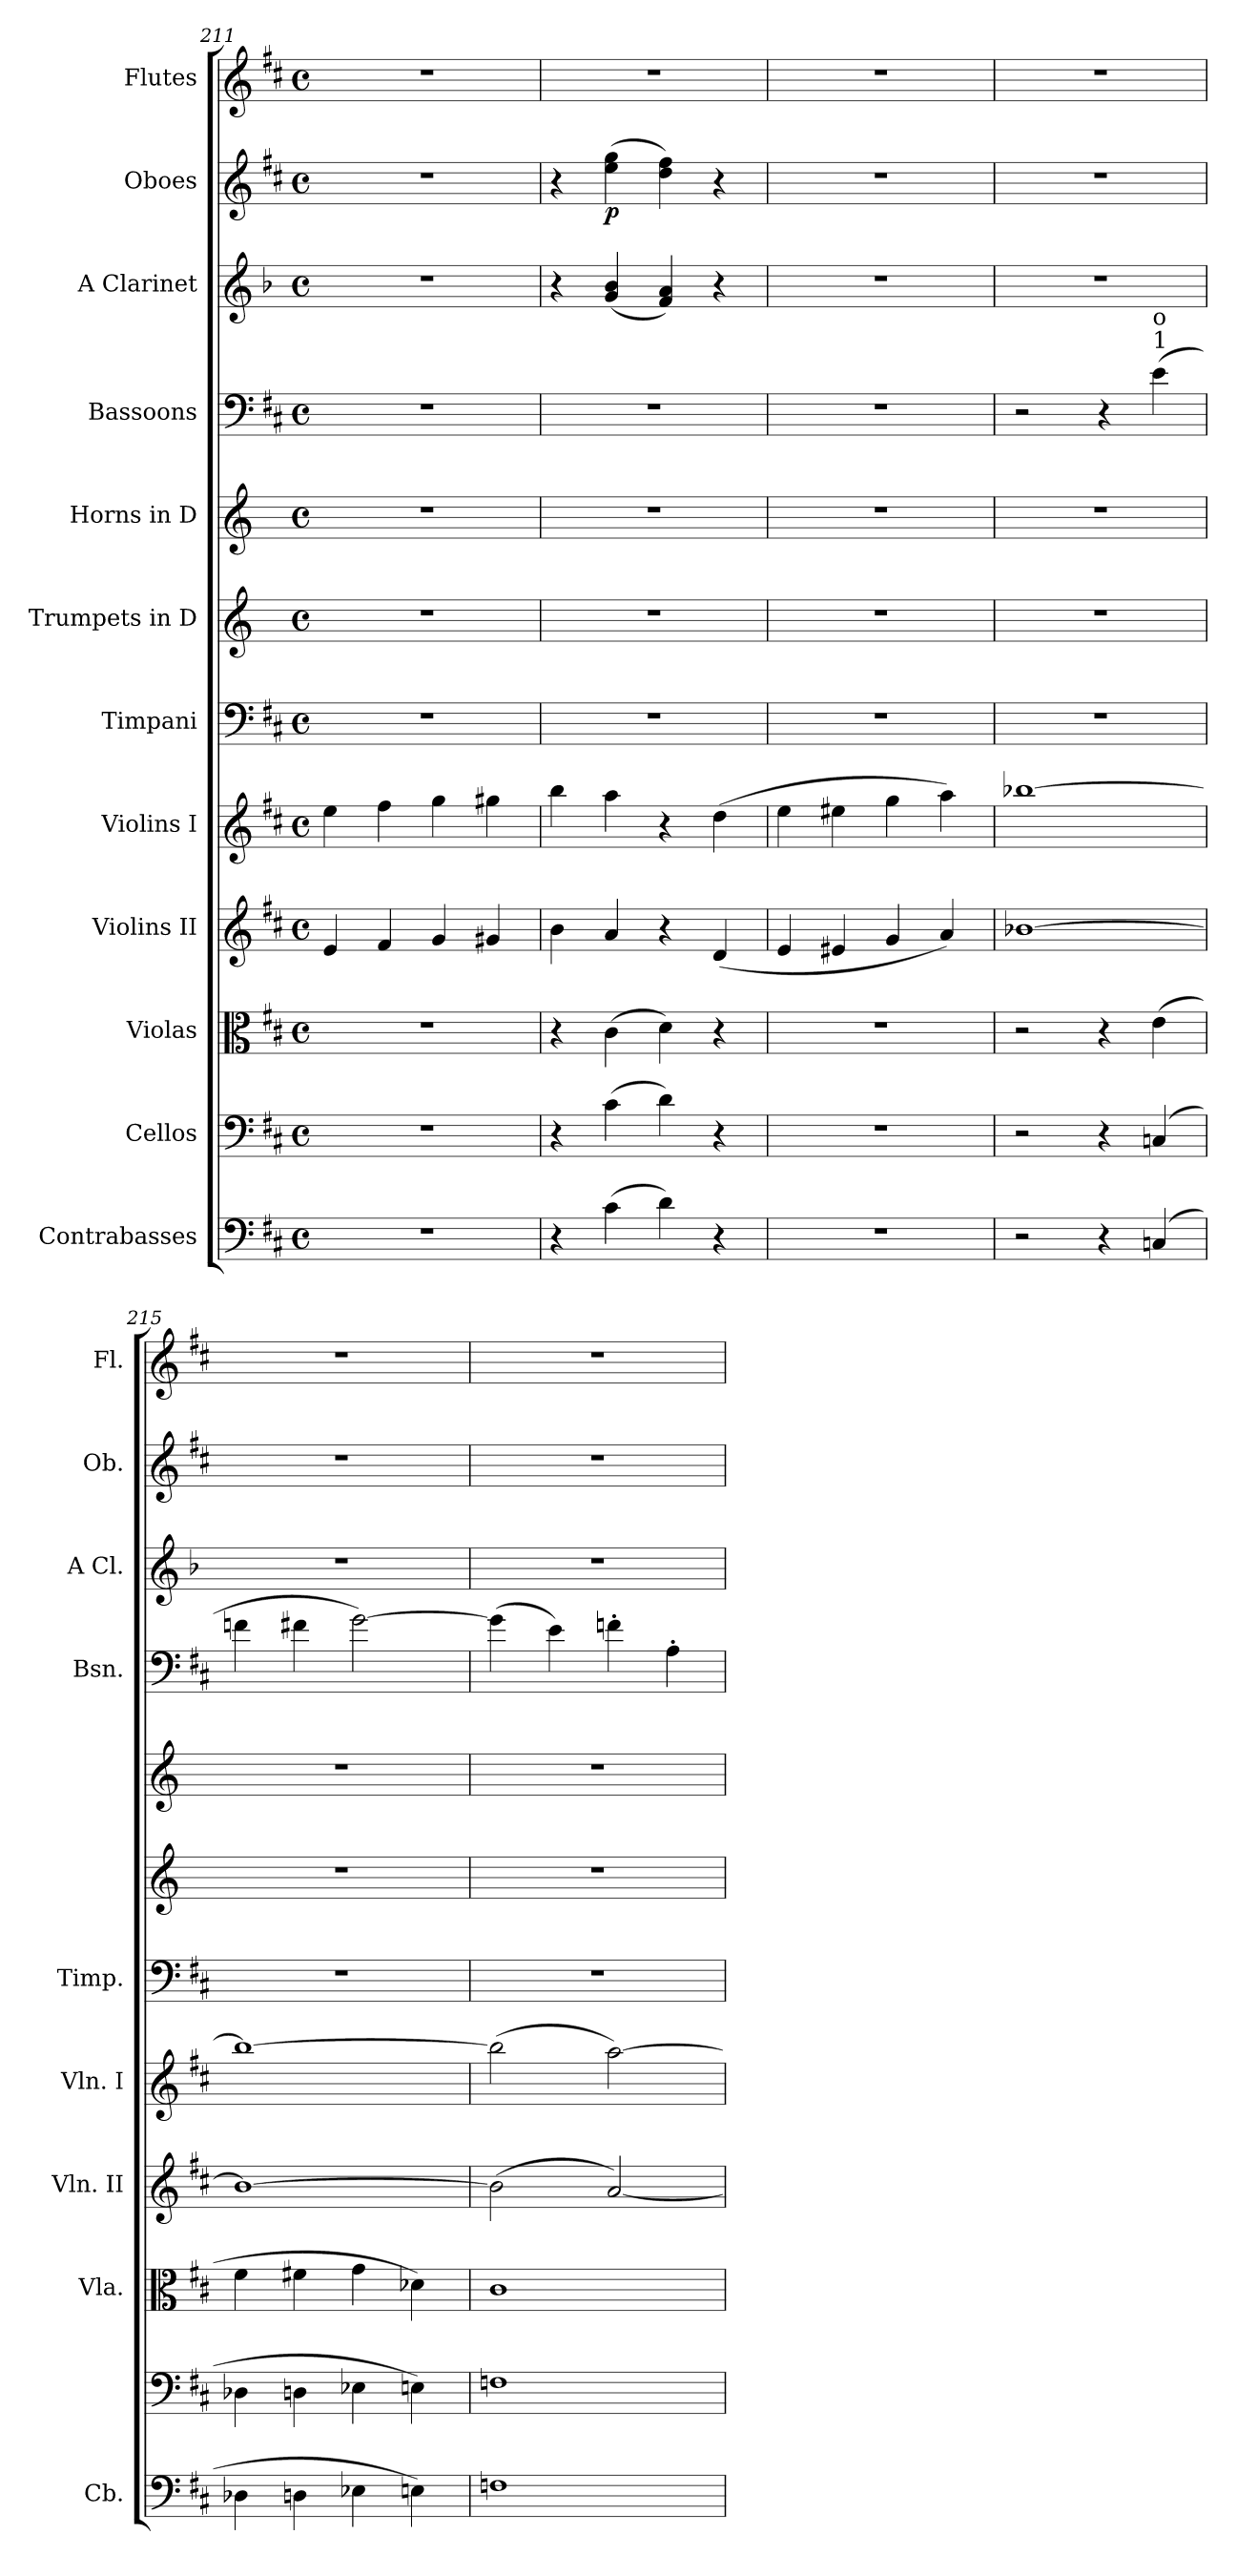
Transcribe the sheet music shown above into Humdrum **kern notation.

**kern	**kern	**kern	**kern	**kern	**kern	**kern	**kern	**kern	**kern	**kern	**dynam	**kern
*part12	*part11	*part10	*part9	*part8	*part7	*part6	*part5	*part4	*part3	*part2	*part2	*part1
*staff12	*staff11	*staff10	*staff9	*staff8	*staff7	*staff6	*staff5	*staff4	*staff3	*staff2	*staff2	*staff1
*I"Contrabasses	*I"Cellos	*I"Violas	*I"Violins II	*I"Violins I	*I"Timpani	*I"Trumpets in D	*I"Horns in D	*I"Bassoons	*I"A Clarinet	*I"Oboes	*	*I"Flutes
*I'Cb.	*	*I'Vla.	*I'Vln. II	*I'Vln. I	*I'Timp.	*	*	*I'Bsn.	*I'A Cl.	*I'Ob.	*	*I'Fl.
*clefF4	*clefF4	*clefC3	*clefG2	*clefG2	*clefF4	*clefG2	*clefG2	*clefF4	*clefG2	*clefG2	*	*clefG2
*ITrd7c12	*	*	*	*	*	*ITrd-1c-2	*ITrd6c10	*	*ITrd2c3	*	*	*
*k[f#c#]	*k[f#c#]	*k[f#c#]	*k[f#c#]	*k[f#c#]	*k[f#c#]	*k[f#c#]	*k[f#c#]	*k[f#c#]	*k[f#c#]	*k[f#c#]	*	*k[f#c#]
*M4/4	*M4/4	*M4/4	*M4/4	*M4/4	*M4/4	*M4/4	*M4/4	*M4/4	*M4/4	*M4/4	*	*M4/4
*met(c)	*met(c)	*met(c)	*met(c)	*met(c)	*met(c)	*met(c)	*met(c)	*met(c)	*met(c)	*met(c)	*	*met(c)
=211	=211	=211	=211	=211	=211	=211	=211	=211	=211	=211	=211	=211
1r	1r	1r	4e/	4ee\	1r	1r	1r	1r	1r	1r	.	1r
.	.	.	4f#/	4ff#\	.	.	.	.	.	.	.	.
.	.	.	4g/	4gg\	.	.	.	.	.	.	.	.
.	.	.	4g#X/	4gg#X\	.	.	.	.	.	.	.	.
=212	=212	=212	=212	=212	=212	=212	=212	=212	=212	=212	=212	=212
4r	4r	4r	4b\	4bb\	1r	1r	1r	1r	4r	4r	.	1r
!	!	!	!	!	!	!	!	!	!	!	!LO:DY:b	!
(>4C#\	(>4c#\	(>4c#\	4a/	4aa\	.	.	.	.	(<4e/ 4g/	(>4ee\ 4gg\	p	.
4D\)	4d\)	4d\)	4r	4r	.	.	.	.	4d/ 4f#/)	4dd\ 4ff#\)	.	.
4r	4r	4r	(<4d/	(>4dd\	.	.	.	.	4r	4r	.	.
=213	=213	=213	=213	=213	=213	=213	=213	=213	=213	=213	=213	=213
1r	1r	1r	4e/	4ee\	1r	1r	1r	1r	1r	1r	.	1r
.	.	.	4e#X/	4ee#X\	.	.	.	.	.	.	.	.
.	.	.	4g/	4gg\	.	.	.	.	.	.	.	.
.	.	.	4a/)	4aa\)	.	.	.	.	.	.	.	.
=214	=214	=214	=214	=214	=214	=214	=214	=214	=214	=214	=214	=214
2r	2r	2r	[1b-X	[1bb-X	1r	1r	1r	2r	1r	1r	.	1r
4r	4r	4r	.	.	.	.	.	4r	.	.	.	.
!	!	!	!	!	!	!	!	!LO:TX:a:t=1	!	!	!	!
!	!	!	!	!	!	!	!	!LO:TX:a:t=o	!	!	!	!
(<4CCn/	(<4Cn/	(>4e\	.	.	.	.	.	(>4e\	.	.	.	.
=215	=215	=215	=215	=215	=215	=215	=215	=215	=215	=215	=215	=215
4DD-X\	4D-X\	4f#\	1b-_	1bb-_	1r	1r	1r	4fn\	1r	1r	.	1r
4DDn\	4Dn\	4f#X\	.	.	.	.	.	4f#X\	.	.	.	.
4EE-X\	4E-X\	4g\	.	.	.	.	.	[2g\)	.	.	.	.
4EEn\)	4En\)	4d-X\)	.	.	.	.	.	.	.	.	.	.
=216	=216	=216	=216	=216	=216	=216	=216	=216	=216	=216	=216	=216
1FFn	1Fn	1c#	(>2b-\]	(>2bb-\]	1r	1r	1r	(>4g\]	1r	1r	.	1r
.	.	.	.	.	.	.	.	4e\)	.	.	.	.
.	.	.	[2a/)	[2aa\)	.	.	.	4fn'\	.	.	.	.
.	.	.	.	.	.	.	.	4A'\	.	.	.	.
=	=	=	=	=	=	=	=	=	=	=	=	=
*-	*-	*-	*-	*-	*-	*-	*-	*-	*-	*-	*-	*-
